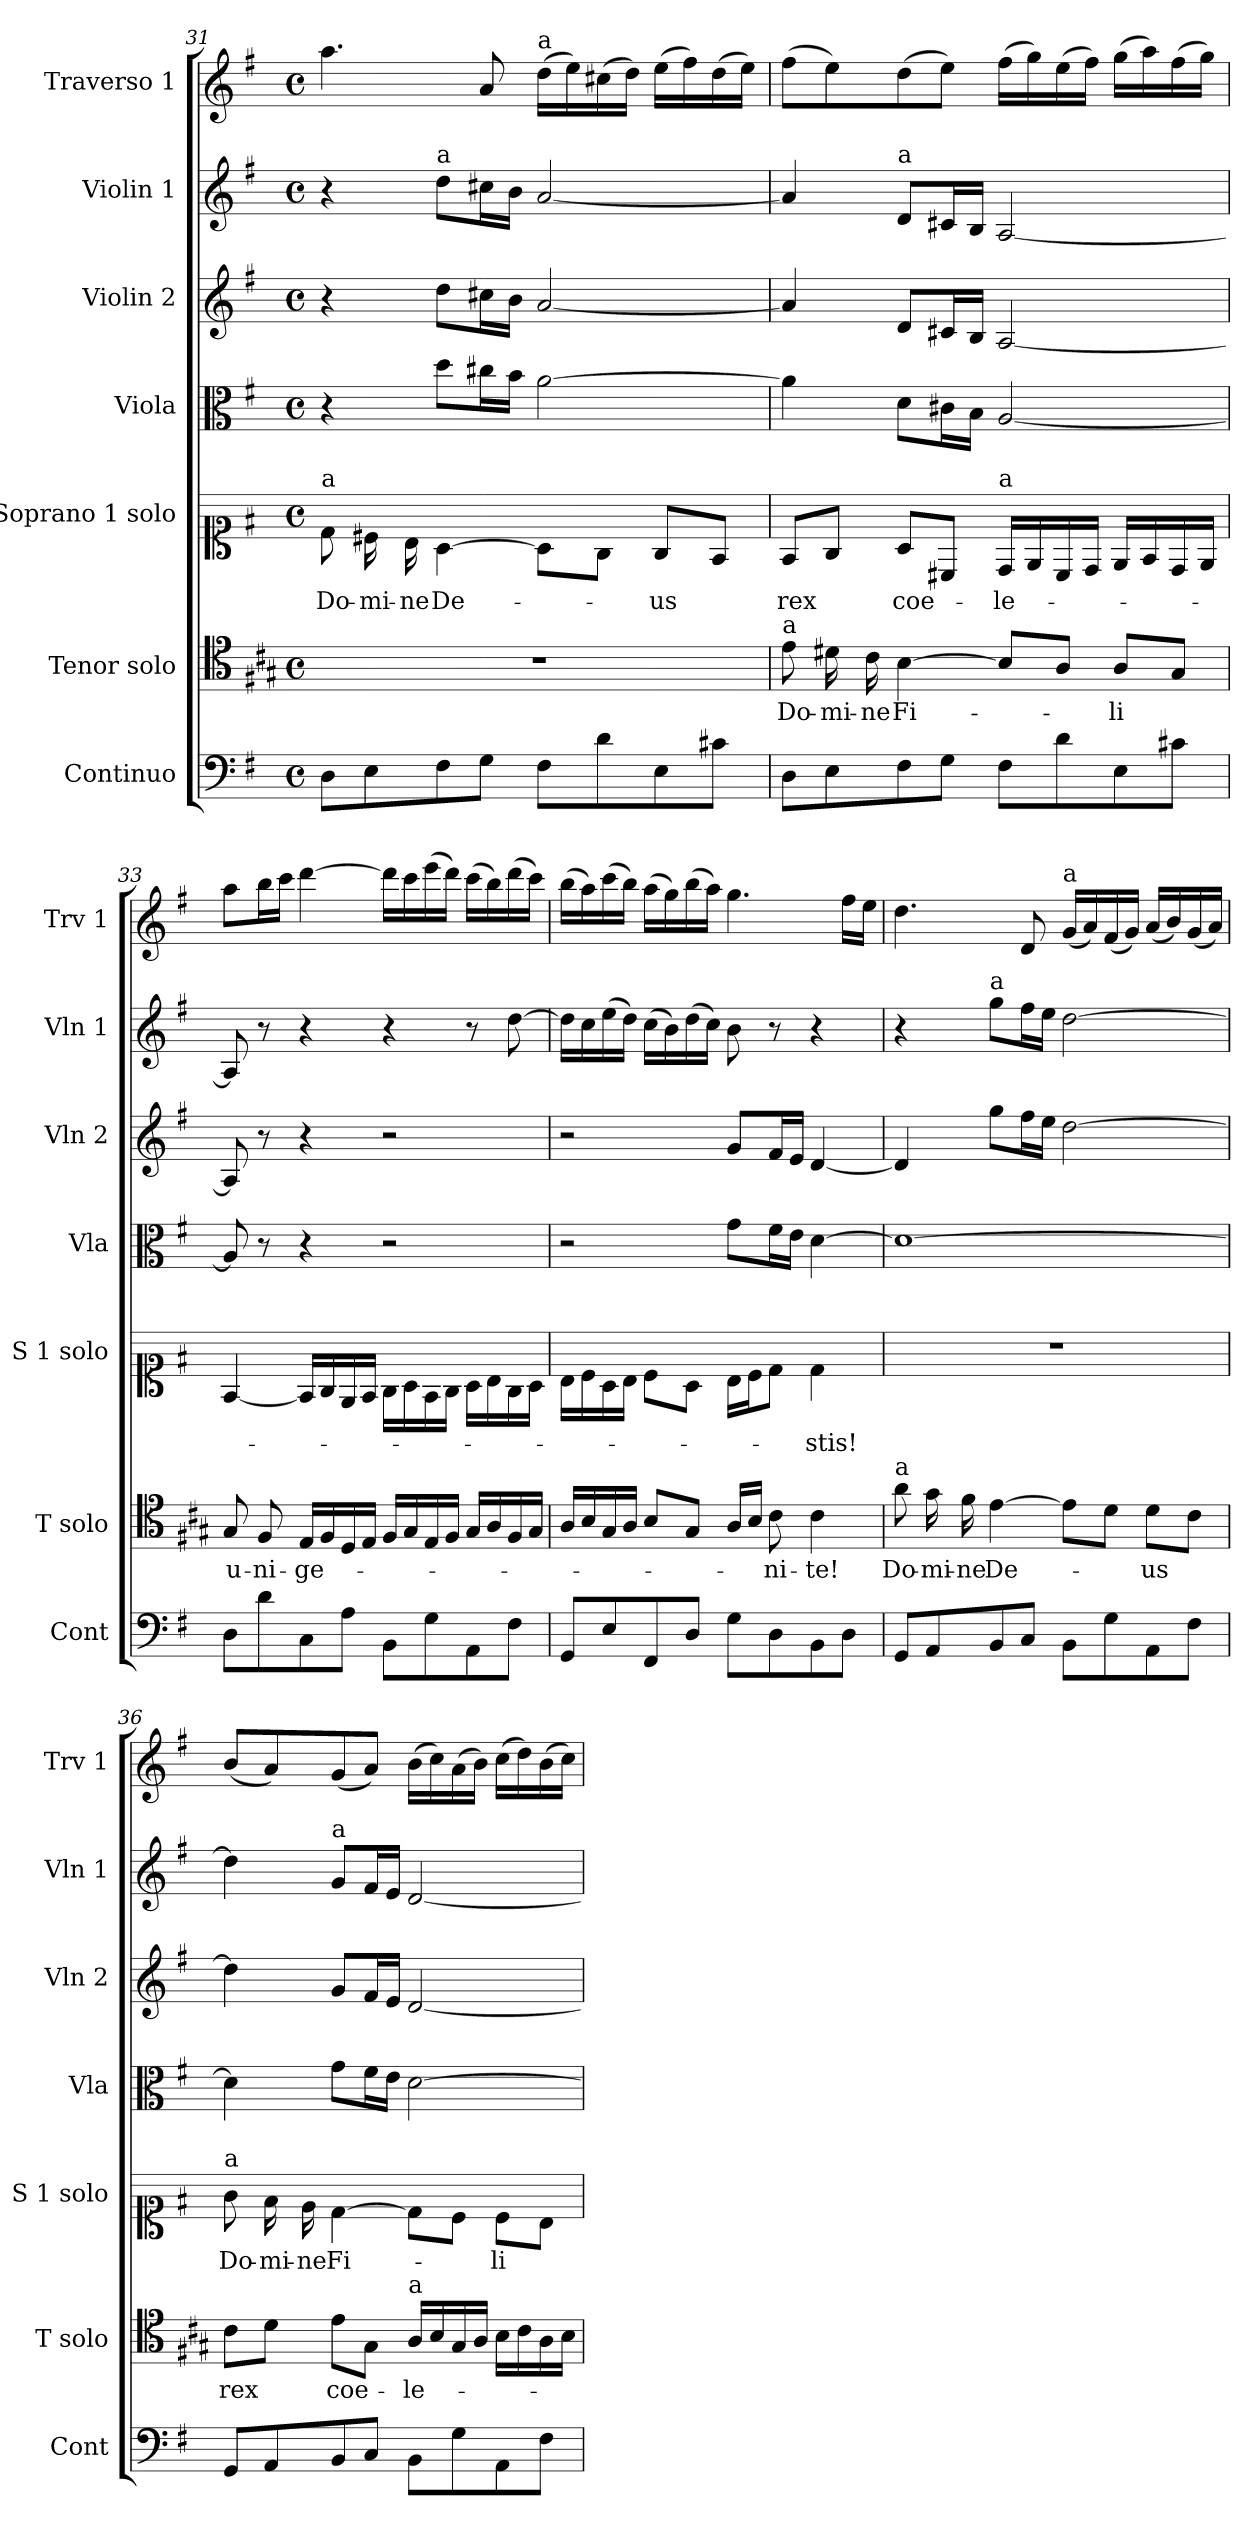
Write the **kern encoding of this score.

**kern	**kern	**text	**kern	**text	**kern	**kern	**kern	**kern
*part7	*part6	*part6	*part5	*part5	*part4	*part3	*part2	*part1
*staff7	*staff6	*staff6	*staff5	*staff5	*staff4	*staff3	*staff2	*staff1
*I"Continuo	*I"Tenor solo	*	*I"Soprano 1 solo	*	*I"Viola	*I"Violin 2	*I"Violin 1	*I"Traverso 1
*I'Cont	*I'T solo	*	*I'S 1 solo	*	*I'Vla	*I'Vln 2	*I'Vln 1	*I'Trv 1
*clefF4	*clefC4	*	*clefC1	*	*clefC3	*clefG2	*clefG2	*clefG2
*	*ITrd1c2	*	*ITrd-7c-12	*	*	*	*	*
*k[f#]	*k[f#]	*	*k[f#]	*	*k[f#]	*k[f#]	*k[f#]	*k[f#]
*M4/4	*M4/4	*	*M4/4	*	*M4/4	*M4/4	*M4/4	*M4/4
*met(c)	*met(c)	*	*met(c)	*	*met(c)	*met(c)	*met(c)	*met(c)
=31	=31	=31	=31	=31	=31	=31	=31	=31
!	!	!	!LO:TX:a:t=a	!	!	!	!	!
!	!	!	!	!LO:LY:b	!	!	!	!
8D\L	1r	.	8dd\	Do-	4r	4r	4r	4.aa\
!	!	!	!	!LO:LY:b	!	!	!	!
8E\	.	.	16cc#X\	-mi-	.	.	.	.
!	!	!	!	!LO:LY:b	!	!	!	!
.	.	.	16b\	-ne	.	.	.	.
!	!	!	!	!	!	!	!LO:TX:a:t=a	!
!	!	!	!	!LO:LY:b	!	!	!	!
8F#\	.	.	[4a\	De-	8dd\L	8dd\L	8dd\L	.
8G\J	.	.	.	.	16cc#X\L	16cc#X\L	16cc#X\L	8a/
.	.	.	.	.	16b\JJ	16b\JJ	16b\JJ	.
!	!	!	!	!	!	!	!	!LO:TX:a:t=a
8F#\L	.	.	8a\L]	.	[2a\	[2a/	[2a/	(16dd\LL
.	.	.	.	.	.	.	.	16ee\)
8d\	.	.	8g\J	.	.	.	.	(16cc#X\
.	.	.	.	.	.	.	.	16dd\JJ)
!	!	!	!	!LO:LY:b	!	!	!	!
8E\	.	.	8g/L	-us	.	.	.	(16ee\LL
.	.	.	.	.	.	.	.	16ff#\)
8c#X\J	.	.	8f#/J	.	.	.	.	(16dd\
.	.	.	.	.	.	.	.	16ee\JJ)
!!LO:PB:g=z
=32	=32	=32	=32	=32	=32	=32	=32	=32
!	!LO:TX:a:t=a	!	!	!	!	!	!	!
!	!	!LO:LY:b	!	!LO:LY:b	!	!	!	!
8D\L	8d\	Do-	8f#/L	rex	4a\]	4a/]	4a/]	(8ff#\L
!	!	!LO:LY:b	!	!	!	!	!	!
8E\	16c#X\	-mi-	8g/J	.	.	.	.	8ee\)
!	!	!LO:LY:b	!	!	!	!	!	!
.	16B\	-ne	.	.	.	.	.	.
!	!	!	!	!	!	!	!LO:TX:a:t=a	!
!	!	!LO:LY:b	!	!LO:LY:b	!	!	!	!
8F#\	[4A\	Fi-	8a/L	coe-	8d\L	8d/L	8d/L	(8dd\
8G\J	.	.	8c#X/J	.	16c#X\L	16c#X/L	16c#X/L	8ee\J)
.	.	.	.	.	16B\JJ	16B/JJ	16B/JJ	.
!	!	!	!LO:TX:a:t=a	!	!	!	!	!
!	!	!	!	!LO:LY:b	!	!	!	!
8F#\L	8A/L]	.	16d/LL	-le-	[2A/	[2A/	[2A/	(16ff#\LL
.	.	.	16e/	.	.	.	.	16gg\)
8d\	8G/J	.	16c#/	.	.	.	.	(16ee\
.	.	.	16d/JJ	.	.	.	.	16ff#\JJ)
!	!	!LO:LY:b	!	!	!	!	!	!
8E\	8G/L	-li	16e/LL	.	.	.	.	(16gg\LL
.	.	.	16f#/	.	.	.	.	16aa\)
8c#X\J	8F#/J	.	16d/	.	.	.	.	(16ff#\
.	.	.	16e/JJ	.	.	.	.	16gg\JJ)
=33	=33	=33	=33	=33	=33	=33	=33	=33
!	!	!LO:LY:b	!	!	!	!	!	!
8D\L	8F#/	u-	[4f#/	.	8A/]	8A/]	8A/]	8aa\L
!	!	!LO:LY:b	!	!	!	!	!	!
8d\	8E/	-ni-	.	.	8r	8r	8r	16bb\L
.	.	.	.	.	.	.	.	16ccc\JJ
!	!	!LO:LY:b	!	!	!	!	!	!
8C\	16D/LL	-ge-	16f#/LL]	.	4r	4r	4r	[4ddd\
.	16E/	.	16g/	.	.	.	.	.
8A\J	16C/	.	16e/	.	.	.	.	.
.	16D/JJ	.	16f#/JJ	.	.	.	.	.
8BB\L	16E/LL	.	16g\LL	.	2r	2r	4r	16ddd\LL]
.	16F#/	.	16a\	.	.	.	.	16ccc\
8G\	16D/	.	16f#\	.	.	.	.	(16eee\
.	16E/JJ	.	16g\JJ	.	.	.	.	16ddd\JJ)
8AA\	16F#/LL	.	16a\LL	.	.	.	8r	(16ccc\LL
.	16G/	.	16b\	.	.	.	.	16bb\)
8F#\J	16E/	.	16g\	.	.	.	[8dd\	(16ddd\
.	16F#/JJ	.	16a\JJ	.	.	.	.	16ccc\JJ)
=34	=34	=34	=34	=34	=34	=34	=34	=34
8GG/L	16G/LL	.	16b\LL	.	2r	2r	16dd\LL]	(16bb\LL
.	16A/	.	16cc\	.	.	.	16cc\	16aa\)
8E/	16F#/	.	16a\	.	.	.	(16ee\	(16ccc\
.	16G/JJ	.	16b\JJ	.	.	.	16dd\JJ)	16bb\JJ)
8FF#/	8A/L	.	8cc\L	.	.	.	(16cc\LL	(16aa\LL
.	.	.	.	.	.	.	16b\)	16gg\)
8D/J	8F#/J	.	8a\J	.	.	.	(16dd\	(16bb\
.	.	.	.	.	.	.	16cc\JJ)	16aa\JJ)
8G\L	16G/LL	.	16b\LL	.	8g\L	8g/L	8b\	4.gg\
.	16A/JJ	.	16cc\J	.	.	.	.	.
!	!	!LO:LY:b	!	!	!	!	!	!
8D\	8B\	-ni-	8dd\J	.	16f#\L	16f#/L	8r	.
.	.	.	.	.	16e\JJ	16e/JJ	.	.
!	!	!LO:LY:b	!	!LO:LY:b	!	!	!	!
8BB\	4B\	-te!	4dd\	-stis!	[4d\	[4d/	4r	.
8D\J	.	.	.	.	.	.	.	16ff#\LL
.	.	.	.	.	.	.	.	16ee\JJ
=35	=35	=35	=35	=35	=35	=35	=35	=35
!	!LO:TX:a:t=a	!	!	!	!	!	!	!
!	!	!LO:LY:b	!	!	!	!	!	!
8GG/L	8g\	Do-	1r	.	1d_	4d/]	4r	4.dd\
!	!	!LO:LY:b	!	!	!	!	!	!
8AA/	16f#\	-mi-	.	.	.	.	.	.
!	!	!LO:LY:b	!	!	!	!	!	!
.	16e\	-ne	.	.	.	.	.	.
!	!	!	!	!	!	!	!LO:TX:a:t=a	!
!	!	!LO:LY:b	!	!	!	!	!	!
8BB/	[4d\	De-	.	.	.	8gg\L	8gg\L	.
8C/J	.	.	.	.	.	16ff#\L	16ff#\L	8d/
.	.	.	.	.	.	16ee\JJ	16ee\JJ	.
!	!	!	!	!	!	!	!	!LO:TX:a:t=a
8BB\L	8d\L]	.	.	.	.	[2dd\	[2dd\	(16g/LL
.	.	.	.	.	.	.	.	16a/)
8G\	8c\J	.	.	.	.	.	.	(16f#/
.	.	.	.	.	.	.	.	16g/JJ)
!	!	!LO:LY:b	!	!	!	!	!	!
8AA\	8c\L	-us	.	.	.	.	.	(16a/LL
.	.	.	.	.	.	.	.	16b/)
8F#\J	8B\J	.	.	.	.	.	.	(16g/
.	.	.	.	.	.	.	.	16a/JJ)
!!LO:LB:g=z
=36	=36	=36	=36	=36	=36	=36	=36	=36
!	!	!	!LO:TX:a:t=a	!	!	!	!	!
!	!	!LO:LY:b	!	!LO:LY:b	!	!	!	!
8GG/L	8B\L	rex	8gg\	Do-	4d\]	4dd\]	4dd\]	(8b/L
!	!	!	!	!LO:LY:b	!	!	!	!
8AA/	8c\J	.	16ff#\	-mi-	.	.	.	8a/)
!	!	!	!	!LO:LY:b	!	!	!	!
.	.	.	16ee\	-ne	.	.	.	.
!	!	!	!	!	!	!	!LO:TX:a:t=a	!
!	!	!LO:LY:b	!	!LO:LY:b	!	!	!	!
8BB/	8d\L	coe-	[4dd\	Fi-	8g\L	8g/L	8g/L	(8g/
8C/J	8F#\J	.	.	.	16f#\L	16f#/L	16f#/L	8a/J)
.	.	.	.	.	16e\JJ	16e/JJ	16e/JJ	.
!	!LO:TX:a:t=a	!	!	!	!	!	!	!
!	!	!LO:LY:b	!	!	!	!	!	!
8BB\L	16G/LL	-le-	8dd\L]	.	[2d\	[2d/	[2d/	(16b\LL
.	16A/	.	.	.	.	.	.	16cc\)
8G\	16F#/	.	8cc\J	.	.	.	.	(16a\
.	16G/JJ	.	.	.	.	.	.	16b\JJ)
!	!	!	!	!LO:LY:b	!	!	!	!
8AA\	16A\LL	.	8cc\L	-li	.	.	.	(16cc\LL
.	16B\	.	.	.	.	.	.	16dd\)
8F#\J	16G\	.	8b\J	.	.	.	.	(16b\
.	16A\JJ	.	.	.	.	.	.	16cc\JJ)
=	=	=	=	=	=	=	=	=
*-	*-	*-	*-	*-	*-	*-	*-	*-
